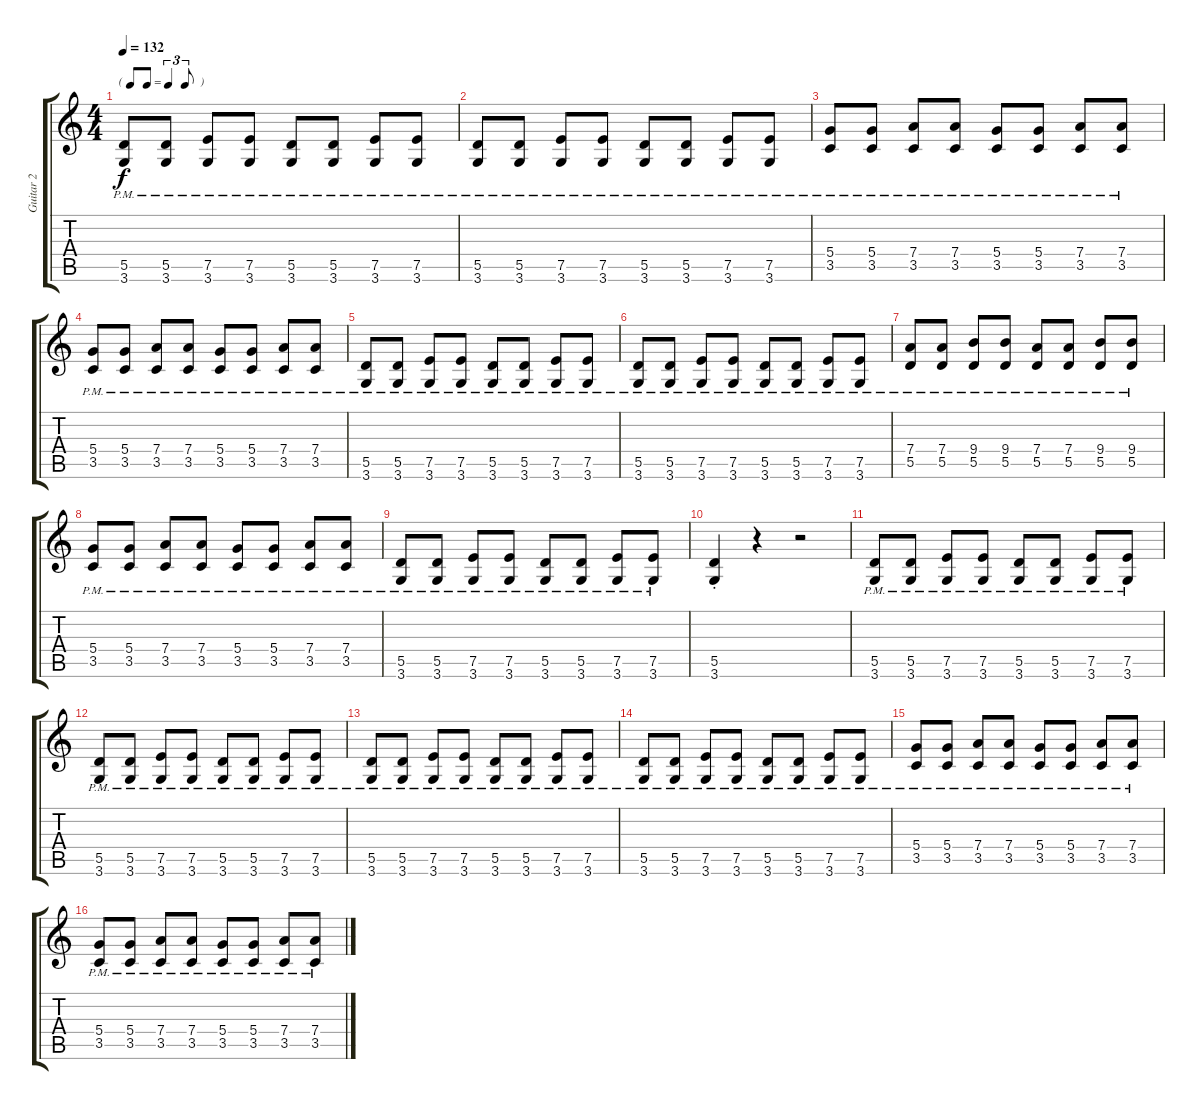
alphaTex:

\track ("Guitar 2" "Guitar 2") {instrument electricguitarclean}
\staff {score tabs}
\tuning (E4 B3 G3 D3 A2 E2) {hide}
\ts (4 4)
\tf triplet8th
\tempo 132
\clef g2
\ks c
(5.5{pm} 3.6{pm}).8{dy f} (5.5{pm} 3.6{pm}).8 (7.5{pm} 3.6{pm}).8 (7.5{pm} 3.6{pm}).8 (5.5{pm} 3.6{pm}).8 (5.5{pm} 3.6{pm}).8 (7.5{pm} 3.6{pm}).8 (7.5{pm} 3.6{pm}).8 |
(5.5{pm} 3.6{pm}).8 (5.5{pm} 3.6{pm}).8 (7.5{pm} 3.6{pm}).8 (7.5{pm} 3.6{pm}).8 (5.5{pm} 3.6{pm}).8 (5.5{pm} 3.6{pm}).8 (7.5{pm} 3.6{pm}).8 (7.5{pm} 3.6{pm}).8 |
(5.4{pm} 3.5{pm}).8 (5.4{pm} 3.5{pm}).8 (7.4{pm} 3.5{pm}).8 (7.4{pm} 3.5{pm}).8 (5.4{pm} 3.5{pm}).8 (5.4{pm} 3.5{pm}).8 (7.4{pm} 3.5{pm}).8 (7.4{pm} 3.5{pm}).8 |
(5.4{pm} 3.5{pm}).8 (5.4{pm} 3.5{pm}).8 (7.4{pm} 3.5{pm}).8 (7.4{pm} 3.5{pm}).8 (5.4{pm} 3.5{pm}).8 (5.4{pm} 3.5{pm}).8 (7.4{pm} 3.5{pm}).8 (7.4{pm} 3.5{pm}).8 |
(5.5{pm} 3.6{pm}).8 (5.5{pm} 3.6{pm}).8 (7.5{pm} 3.6{pm}).8 (7.5{pm} 3.6{pm}).8 (5.5{pm} 3.6{pm}).8 (5.5{pm} 3.6{pm}).8 (7.5{pm} 3.6{pm}).8 (7.5{pm} 3.6{pm}).8 |
(5.5{pm} 3.6{pm}).8 (5.5{pm} 3.6{pm}).8 (7.5{pm} 3.6{pm}).8 (7.5{pm} 3.6{pm}).8 (5.5{pm} 3.6{pm}).8 (5.5{pm} 3.6{pm}).8 (7.5{pm} 3.6{pm}).8 (7.5{pm} 3.6{pm}).8 |
(7.4{pm} 5.5{pm}).8 (7.4{pm} 5.5{pm}).8 (9.4{pm} 5.5{pm}).8 (9.4{pm} 5.5{pm}).8 (7.4{pm} 5.5{pm}).8 (7.4{pm} 5.5{pm}).8 (9.4{pm} 5.5{pm}).8 (9.4{pm} 5.5{pm}).8 |
(5.4{pm} 3.5{pm}).8 (5.4{pm} 3.5{pm}).8 (7.4{pm} 3.5{pm}).8 (7.4{pm} 3.5{pm}).8 (5.4{pm} 3.5{pm}).8 (5.4{pm} 3.5{pm}).8 (7.4{pm} 3.5{pm}).8 (7.4{pm} 3.5{pm}).8 |
(5.5{pm} 3.6{pm}).8 (5.5{pm} 3.6{pm}).8 (7.5{pm} 3.6{pm}).8 (7.5{pm} 3.6{pm}).8 (5.5{pm} 3.6{pm}).8 (5.5{pm} 3.6{pm}).8 (7.5{pm} 3.6{pm}).8 (7.5{pm} 3.6{pm}).8 |
(5.5{st} 3.6{st}).4 r.4 r.2 |
(5.5{pm} 3.6{pm}).8 (5.5{pm} 3.6{pm}).8 (7.5{pm} 3.6{pm}).8 (7.5{pm} 3.6{pm}).8 (5.5{pm} 3.6{pm}).8 (5.5{pm} 3.6{pm}).8 (7.5{pm} 3.6{pm}).8 (7.5{pm} 3.6{pm}).8 |
(5.5{pm} 3.6{pm}).8 (5.5{pm} 3.6{pm}).8 (7.5{pm} 3.6{pm}).8 (7.5{pm} 3.6{pm}).8 (5.5{pm} 3.6{pm}).8 (5.5{pm} 3.6{pm}).8 (7.5{pm} 3.6{pm}).8 (7.5{pm} 3.6{pm}).8 |
(5.5{pm} 3.6{pm}).8 (5.5{pm} 3.6{pm}).8 (7.5{pm} 3.6{pm}).8 (7.5{pm} 3.6{pm}).8 (5.5{pm} 3.6{pm}).8 (5.5{pm} 3.6{pm}).8 (7.5{pm} 3.6{pm}).8 (7.5{pm} 3.6{pm}).8 |
(5.5{pm} 3.6{pm}).8 (5.5{pm} 3.6{pm}).8 (7.5{pm} 3.6{pm}).8 (7.5{pm} 3.6{pm}).8 (5.5{pm} 3.6{pm}).8 (5.5{pm} 3.6{pm}).8 (7.5{pm} 3.6{pm}).8 (7.5{pm} 3.6{pm}).8 |
(5.4{pm} 3.5{pm}).8 (5.4{pm} 3.5{pm}).8 (7.4{pm} 3.5{pm}).8 (7.4{pm} 3.5{pm}).8 (5.4{pm} 3.5{pm}).8 (5.4{pm} 3.5{pm}).8 (7.4{pm} 3.5{pm}).8 (7.4{pm} 3.5{pm}).8 |
(5.4{pm} 3.5{pm}).8 (5.4{pm} 3.5{pm}).8 (7.4{pm} 3.5{pm}).8 (7.4{pm} 3.5{pm}).8 (5.4{pm} 3.5{pm}).8 (5.4{pm} 3.5{pm}).8 (7.4{pm} 3.5{pm}).8 (7.4{pm} 3.5{pm}).8
